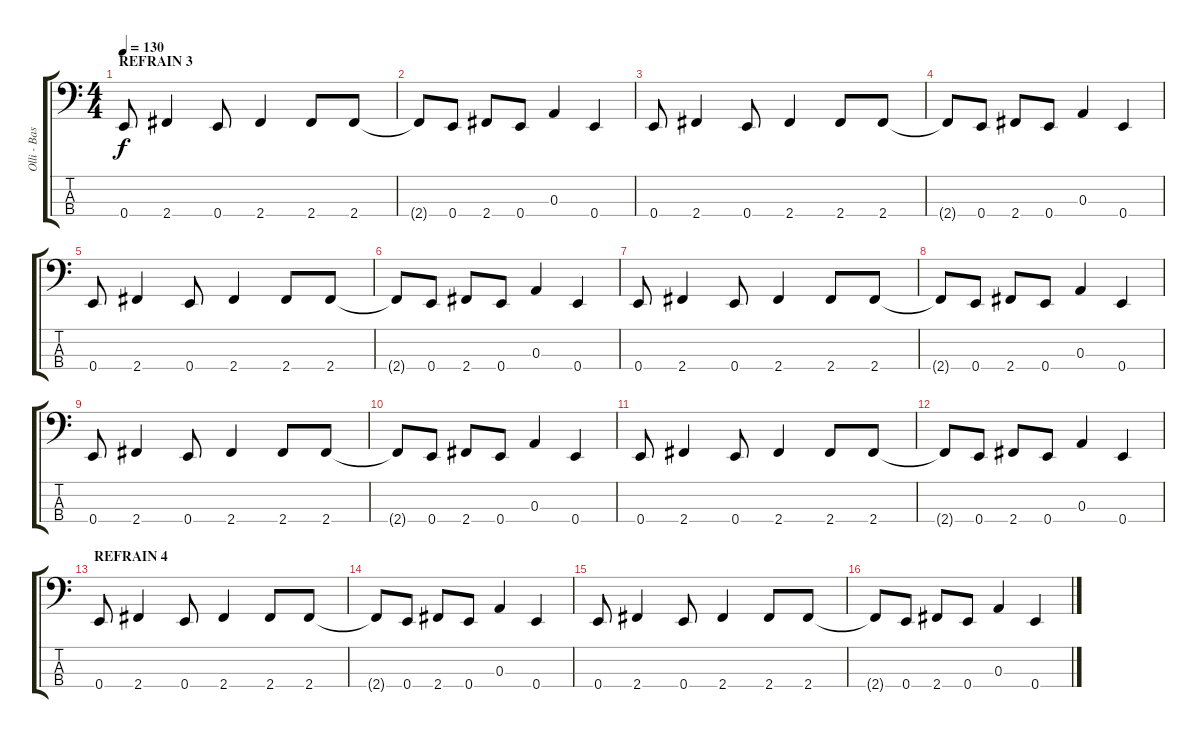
\track ("Olli - Bass" "Olli - Bas") {instrument electricbasspick}
\staff {score tabs}
\tuning (G2 D2 A1 E1) {hide}
\ts (4 4)
\section ("" "REFRAIN 3")
\tempo 130
\clef f4
\ks c
0.4.8{dy f} 2.4.4 0.4.8 2.4.4 2.4.8 2.4.8 |
2.4{t}.8 0.4.8 2.4.8 0.4.8 0.3.4 0.4.4 |
0.4.8 2.4.4 0.4.8 2.4.4 2.4.8 2.4.8 |
2.4{t}.8 0.4.8 2.4.8 0.4.8 0.3.4 0.4.4 |
0.4.8 2.4.4 0.4.8 2.4.4 2.4.8 2.4.8 |
2.4{t}.8 0.4.8 2.4.8 0.4.8 0.3.4 0.4.4 |
0.4.8 2.4.4 0.4.8 2.4.4 2.4.8 2.4.8 |
2.4{t}.8 0.4.8 2.4.8 0.4.8 0.3.4 0.4.4 |
0.4.8 2.4.4 0.4.8 2.4.4 2.4.8 2.4.8 |
2.4{t}.8 0.4.8 2.4.8 0.4.8 0.3.4 0.4.4 |
0.4.8 2.4.4 0.4.8 2.4.4 2.4.8 2.4.8 |
2.4{t}.8 0.4.8 2.4.8 0.4.8 0.3.4 0.4.4 |
\section ("" "REFRAIN 4")
0.4.8 2.4.4 0.4.8 2.4.4 2.4.8 2.4.8 |
2.4{t}.8 0.4.8 2.4.8 0.4.8 0.3.4 0.4.4 |
0.4.8 2.4.4 0.4.8 2.4.4 2.4.8 2.4.8 |
2.4{t}.8 0.4.8 2.4.8 0.4.8 0.3.4 0.4.4
